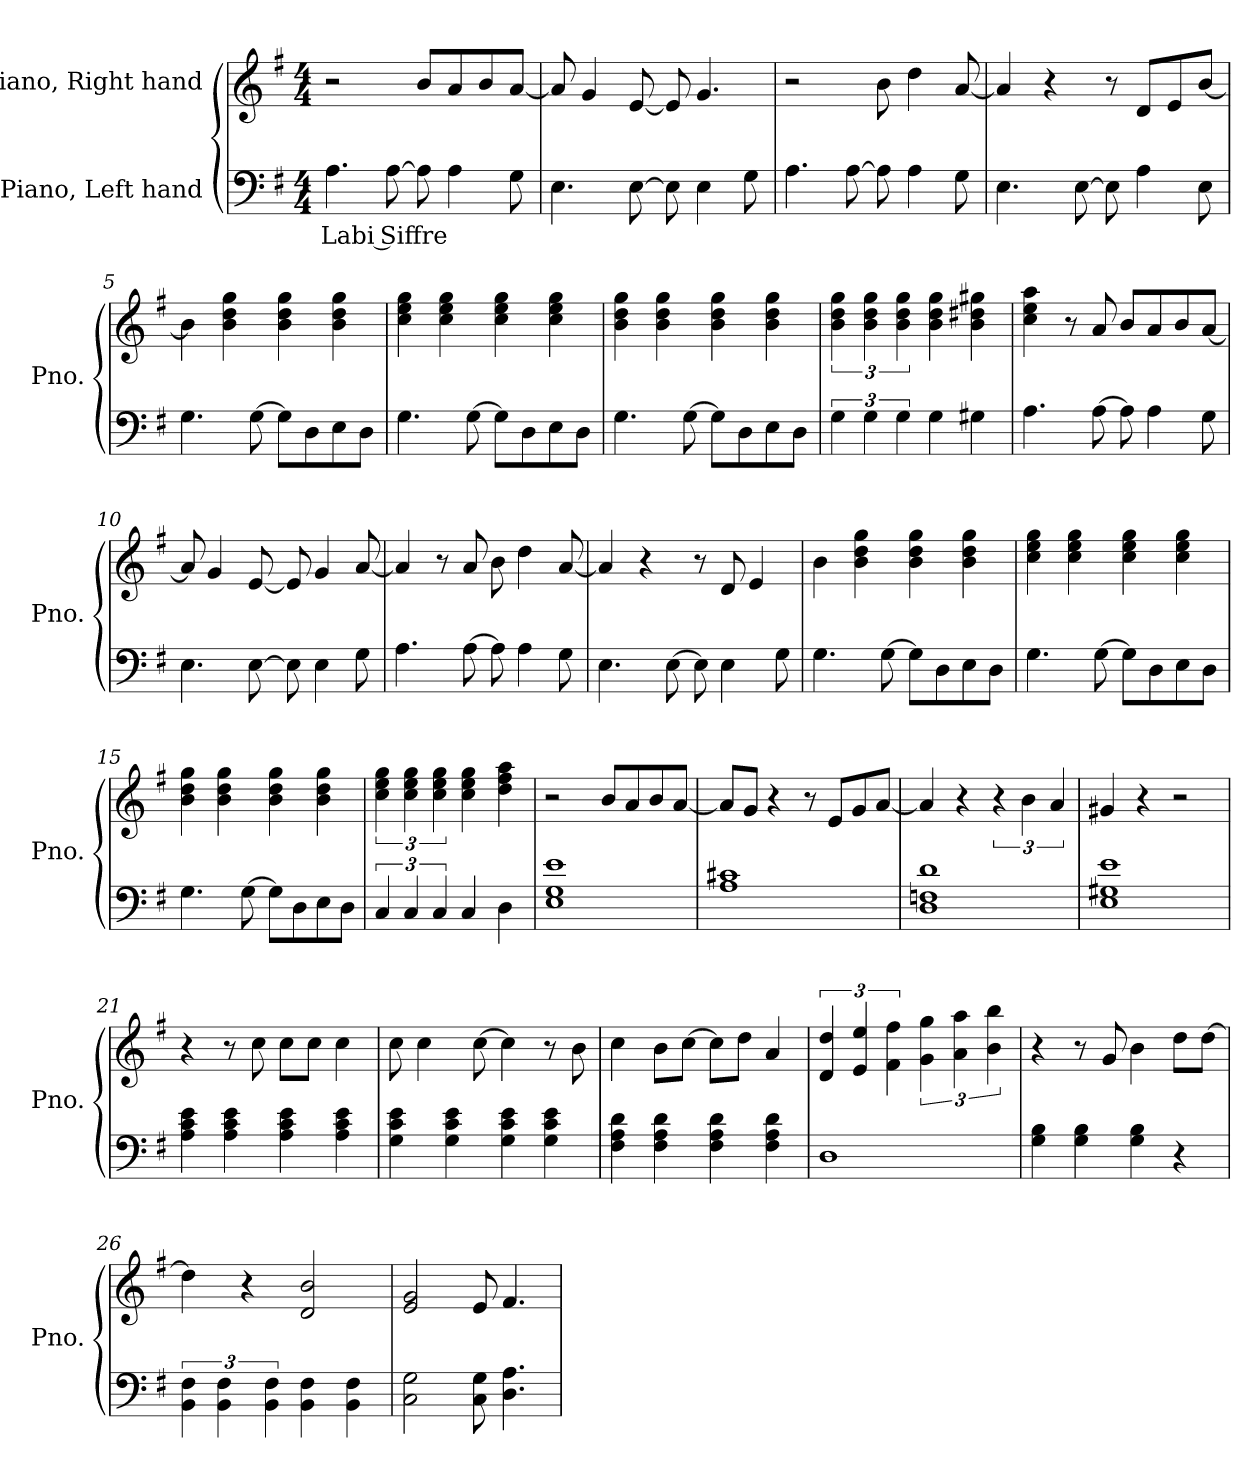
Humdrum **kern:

**kern	**text	**kern
*part2	*part2	*part1
*staff2	*staff2	*staff1
*I"Piano, Left hand	*	*I"Piano, Right hand
*I'Pno.	*	*I'Pno.
*clefF4	*	*clefG2
*k[f#]	*	*k[f#]
*M4/4	*	*M4/4
*MM146	*	*MM146
=1	=1	=1
!	!LO:LY:b	!
4.A\	Labi Siffre	2r
[8A\	.	.
8A\]	.	8b/L
4A\	.	8a/
.	.	8b/
8G\	.	[8a/J
=2	=2	=2
4.E\	.	8a/]
.	.	4g/
[8E\	.	[8e/
8E\]	.	8e/]
4E\	.	4.g/
8G\	.	.
=3	=3	=3
4.A\	.	2r
[8A\	.	.
8A\]	.	8b\
4A\	.	4dd\
8G\	.	[8a/
=4	=4	=4
4.E\	.	4a/]
.	.	4r
[8E\	.	.
8E\]	.	8r
4A\	.	8d/L
.	.	8e/
8E\	.	[8b/J
!!LO:LB:g=z
=5	=5	=5
4.G\	.	4b\]
.	.	4b\ 4dd\ 4gg\
[8G\	.	.
8G\L]	.	4b\ 4dd\ 4gg\
8D\	.	.
8E\	.	4b\ 4dd\ 4gg\
8D\J	.	.
=6	=6	=6
4.G\	.	4cc\ 4ee\ 4gg\
.	.	4cc\ 4ee\ 4gg\
[8G\	.	.
8G\L]	.	4cc\ 4ee\ 4gg\
8D\	.	.
8E\	.	4cc\ 4ee\ 4gg\
8D\J	.	.
=7	=7	=7
4.G\	.	4b\ 4dd\ 4gg\
.	.	4b\ 4dd\ 4gg\
[8G\	.	.
8G\L]	.	4b\ 4dd\ 4gg\
8D\	.	.
8E\	.	4b\ 4dd\ 4gg\
8D\J	.	.
=8	=8	=8
6G\	.	6b\ 6dd\ 6gg\
6G\	.	6b\ 6dd\ 6gg\
6G\	.	6b\ 6dd\ 6gg\
4G\	.	4b\ 4dd\ 4gg\
4G#X\	.	4b\ 4dd#X\ 4gg#X\
=9	=9	=9
4.A\	.	4cc\ 4ee\ 4aa\
.	.	8r
[8A\	.	8a/
8A\]	.	8b/L
4A\	.	8a/
.	.	8b/
8G\	.	[8a/J
!!LO:LB:g=z
=10	=10	=10
4.E\	.	8a/]
.	.	4g/
[8E\	.	[8e/
8E\]	.	8e/]
4E\	.	4g/
8G\	.	[8a/
=11	=11	=11
4.A\	.	4a/]
.	.	8r
[8A\	.	8a/
8A\]	.	8b\
4A\	.	4dd\
8G\	.	[8a/
=12	=12	=12
4.E\	.	4a/]
.	.	4r
[8E\	.	.
8E\]	.	8r
4E\	.	8d/
.	.	4e/
8G\	.	.
=13	=13	=13
4.G\	.	4b\
.	.	4b\ 4dd\ 4gg\
[8G\	.	.
8G\L]	.	4b\ 4dd\ 4gg\
8D\	.	.
8E\	.	4b\ 4dd\ 4gg\
8D\J	.	.
=14	=14	=14
4.G\	.	4cc\ 4ee\ 4gg\
.	.	4cc\ 4ee\ 4gg\
[8G\	.	.
8G\L]	.	4cc\ 4ee\ 4gg\
8D\	.	.
8E\	.	4cc\ 4ee\ 4gg\
8D\J	.	.
!!LO:LB:g=z
=15	=15	=15
4.G\	.	4b\ 4dd\ 4gg\
.	.	4b\ 4dd\ 4gg\
[8G\	.	.
8G\L]	.	4b\ 4dd\ 4gg\
8D\	.	.
8E\	.	4b\ 4dd\ 4gg\
8D\J	.	.
=16	=16	=16
6C/	.	6cc\ 6ee\ 6gg\
6C/	.	6cc\ 6ee\ 6gg\
6C/	.	6cc\ 6ee\ 6gg\
4C/	.	4cc\ 4ee\ 4gg\
4D\	.	4dd\ 4ff#\ 4aa\
=17	=17	=17
1E 1G 1e	.	2r
.	.	8b/L
.	.	8a/
.	.	8b/
.	.	[8a/J
=18	=18	=18
1A 1c#X	.	8a/L]
.	.	8g/J
.	.	4r
.	.	8r
.	.	8e/L
.	.	8g/
.	.	[8a/J
=19	=19	=19
1D 1Fn 1d	.	4a/]
.	.	4r
.	.	6r
.	.	6b\
.	.	6a/
=20	=20	=20
1E 1G#X 1e	.	4g#X/
.	.	4r
.	.	2r
=21	=21	=21
4A\ 4c\ 4e\	.	4r
4A\ 4c\ 4e\	.	8r
.	.	8cc\
4A\ 4c\ 4e\	.	8cc\L
.	.	8cc\J
4A\ 4c\ 4e\	.	4cc\
!!LO:LB:g=z
=22	=22	=22
4G\ 4c\ 4e\	.	8cc\
.	.	4cc\
4G\ 4c\ 4e\	.	.
.	.	[8cc\
4G\ 4c\ 4e\	.	4cc\]
4G\ 4c\ 4e\	.	8r
.	.	8b\
=23	=23	=23
4F#\ 4A\ 4d\	.	4cc\
4F#\ 4A\ 4d\	.	8b\L
.	.	[8cc\J
4F#\ 4A\ 4d\	.	8cc\L]
.	.	8dd\J
4F#\ 4A\ 4d\	.	4a/
=24	=24	=24
1D	.	6d/ 6dd/
.	.	6e/ 6ee/
.	.	6f#\ 6ff#\
.	.	6g\ 6gg\
.	.	6a\ 6aa\
.	.	6b\ 6bb\
=25	=25	=25
4G\ 4B\	.	4r
4G\ 4B\	.	8r
.	.	8g/
4G\ 4B\	.	4b\
4r	.	8dd\L
.	.	[8dd\J
=26	=26	=26
6BB\ 6F#\	.	4dd\]
6BB\ 6F#\	.	.
.	.	4r
6BB\ 6F#\	.	.
4BB\ 4F#\	.	2d/ 2b/
4BB\ 4F#\	.	.
=27	=27	=27
2C\ 2G\	.	2e/ 2g/
8C\ 8G\	.	8e/
4.D\ 4.A\	.	4.f#/
=	=	=
*-	*-	*-
